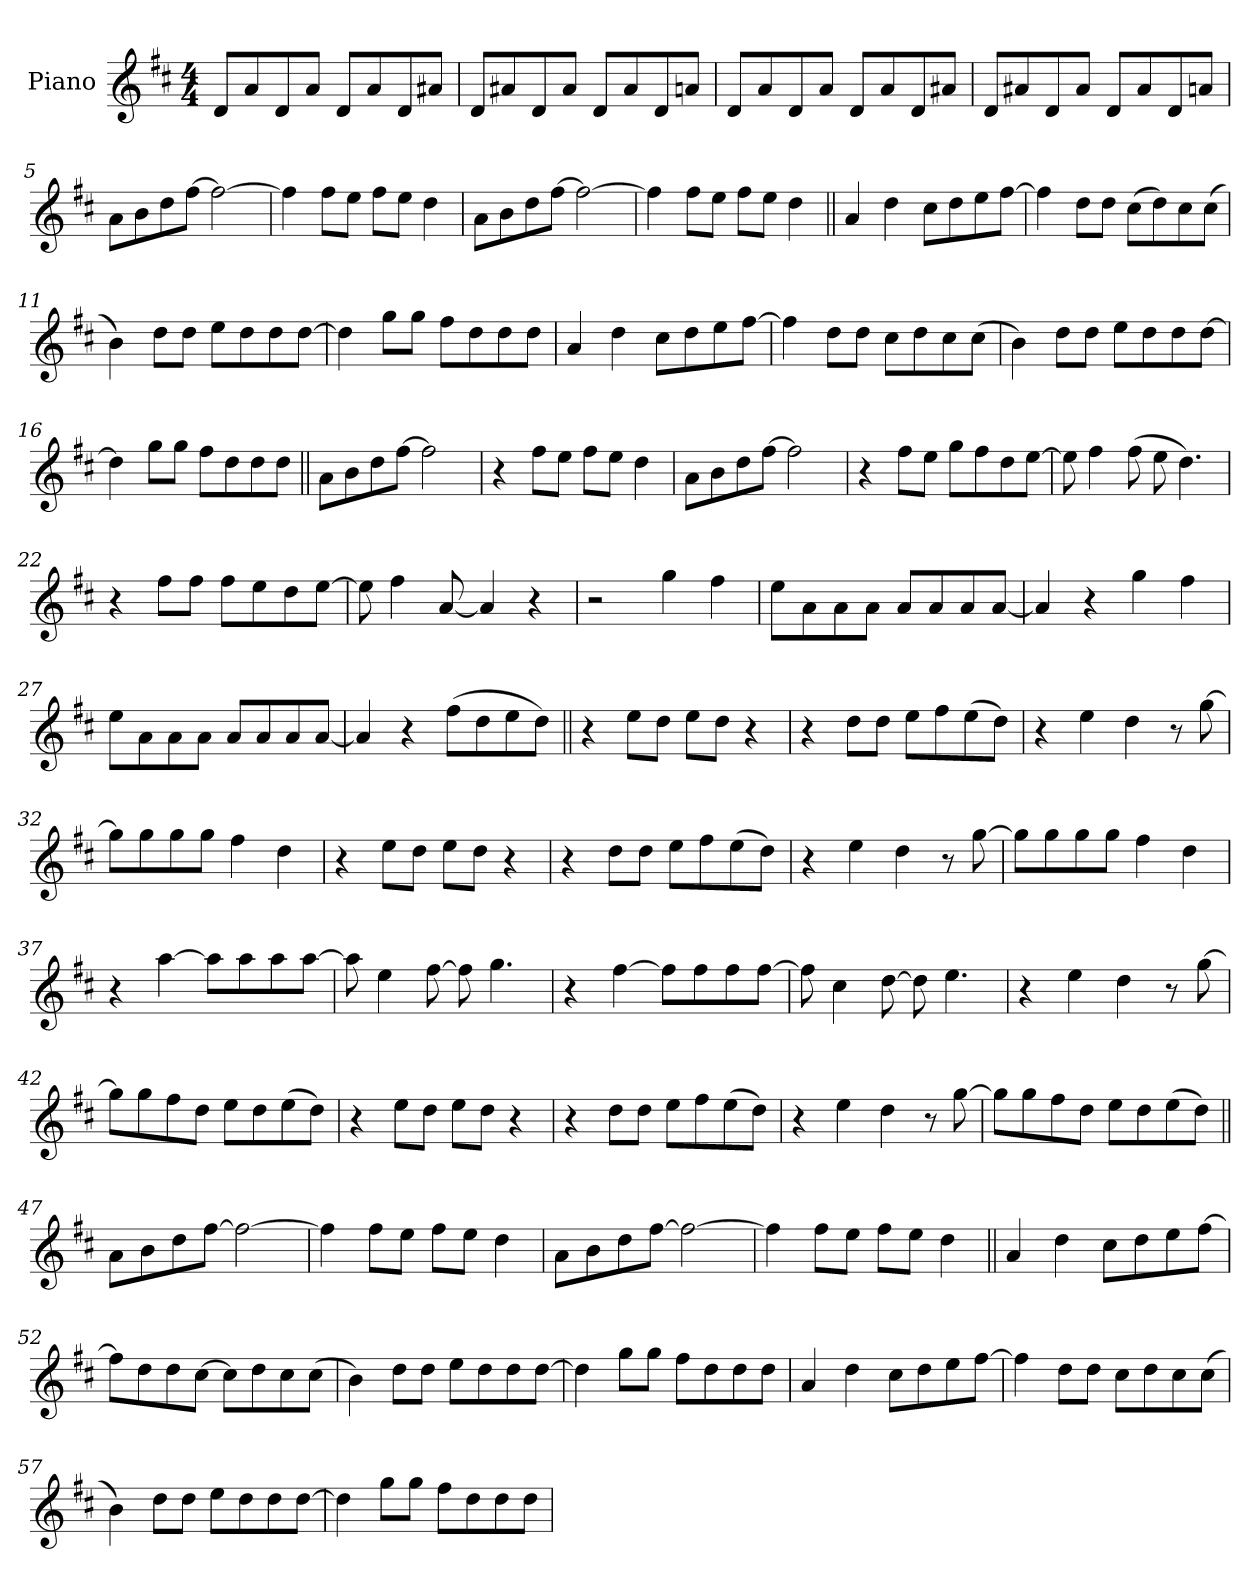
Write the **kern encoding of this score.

**kern
*part1
*staff1
*I"Piano
*I'Pno.
*clefG2
*k[f#c#]
*M4/4
*MM137
=1
8d!L
8a!
8d!
8a!J
8d!L
8a!
8d!
8a#X!J
=2
8d!L
8a#X!
8d!
8a#!J
8d!L
8a#!
8d!
8an!J
=3
8d!L
8a!
8d!
8a!J
8d!L
8a!
8d!
8a#X!J
=4
8d!L
8a#X!
8d!
8a#!J
8d!L
8a#!
8d!
8an!J
=5
8a!L
8b!
8dd!
[8ff#!J
2ff#!_
=6
4ff#!]
8ff#!L
8ee!J
8ff#!L
8ee!J
4dd!
=7
8a!L
8b!
8dd!
[8ff#!J
2ff#!_
=8
4ff#!]
8ff#!L
8ee!J
8ff#!L
8ee!J
4dd!
=9||
4a
4dd
8cc#L
8dd
8ee
[8ff#J
=10
4ff#]
8ddL
8ddJ
(>8cc#L
8dd)
8cc#
(>8cc#J
=11
4b)
8dd!L
8dd!J
8ee!L
8dd!
8dd!
[8dd!J
=12
4dd!]
8gg!L
8gg!J
8ff#!L
8dd!
8dd!
8dd!J
=13
4a
4dd
8cc#L
8dd
8ee
[8ff#J
=14
4ff#]
8ddL
8ddJ
8cc#L
8dd
8cc#
(>8cc#J
=15
4b)
8dd!L
8dd!J
8ee!L
8dd!
8dd!
[8dd!J
=16
4dd!]
8gg!L
8gg!J
8ff#!L
8dd!
8dd!
8dd!J
=17||
8aL
8b
8dd
[8ff#J
2ff#]
=18
4r
8ff#L
8eeJ
8ff#L
8eeJ
4dd
=19
8aL
8b
8dd
[8ff#J
2ff#]
=20
4r
8ff#L
8eeJ
8ggL
8ff#
8dd
[8eeJ
=21
8ee]
4ff#
(>8ff#
8ee
4.dd)
=22
4r
8ff#L
8ff#J
8ff#L
8ee
8dd
[8eeJ
=23
8ee]
4ff#
[8a
4a]
4r
=24
2r
4gg
4ff#
=25
8eeL
8a
8a
8aJ
8aL
8a
8a
[8aJ
=26
4a]
4r
4gg
4ff#
=27
8eeL
8a
8a
8aJ
8aL
8a
8a
[8aJ
=28
4a]
4r
(>8ff#L
8dd
8ee
8ddJ)
=29||
4r
8eeL
8ddJ
8eeL
8ddJ
4r
=30
4r
8ddL
8ddJ
8eeL
8ff#
(>8ee
8ddJ)
=31
4r
4ee
4dd
8r
[8gg
=32
8ggL]
8gg
8gg
8ggJ
4ff#
4dd
=33
4r
8eeL
8ddJ
8eeL
8ddJ
4r
=34
4r
8ddL
8ddJ
8eeL
8ff#
(>8ee
8ddJ)
=35
4r
4ee
4dd
8r
[8gg
=36
8ggL]
8gg
8gg
8ggJ
4ff#
4dd
=37
4r
[4aa
8aaL]
8aa
8aa
[8aaJ
=38
8aa]
4ee
[8ff#
8ff#]
4.gg
=39
4r
[4ff#
8ff#L]
8ff#
8ff#
[8ff#J
=40
8ff#]
4cc#
[8dd
8dd]
4.ee
=41
4r
4ee
4dd
8r
[8gg
=42
8ggL]
8gg
8ff#
8ddJ
8eeL
8dd
(>8ee
8ddJ)
=43
4r
8eeL
8ddJ
8eeL
8ddJ
4r
=44
4r
8ddL
8ddJ
8eeL
8ff#
(>8ee
8ddJ)
=45
4r
4ee
4dd
8r
[8gg
=46
8ggL]
8gg
8ff#
8ddJ
8eeL
8dd
(>8ee
8ddJ)
=47||
8a!L
8b!
8dd!
[8ff#!J
2ff#!_
=48
4ff#!]
8ff#!L
8ee!J
8ff#!L
8ee!J
4dd!
=49
8a!L
8b!
8dd!
[8ff#!J
2ff#!_
=50
4ff#!]
8ff#!L
8ee!J
8ff#!L
8ee!J
4dd!
=51||
4a
4dd
8cc#L
8dd
8ee
[8ff#J
=52
8ff#L]
8dd
8dd
[8cc#J
8cc#L]
8dd
8cc#
(>8cc#J
=53
4b)
8dd!L
8dd!J
8ee!L
8dd!
8dd!
[8dd!J
=54
4dd!]
8gg!L
8gg!J
8ff#!L
8dd!
8dd!
8dd!J
=55
4a
4dd
8cc#L
8dd
8ee
[8ff#J
=56
4ff#]
8ddL
8ddJ
8cc#L
8dd
8cc#
(>8cc#J
=57
4b)
8dd!L
8dd!J
8ee!L
8dd!
8dd!
[8dd!J
=58
4dd!]
8gg!L
8gg!J
8ff#!L
8dd!
8dd!
8dd!J
=
*-
